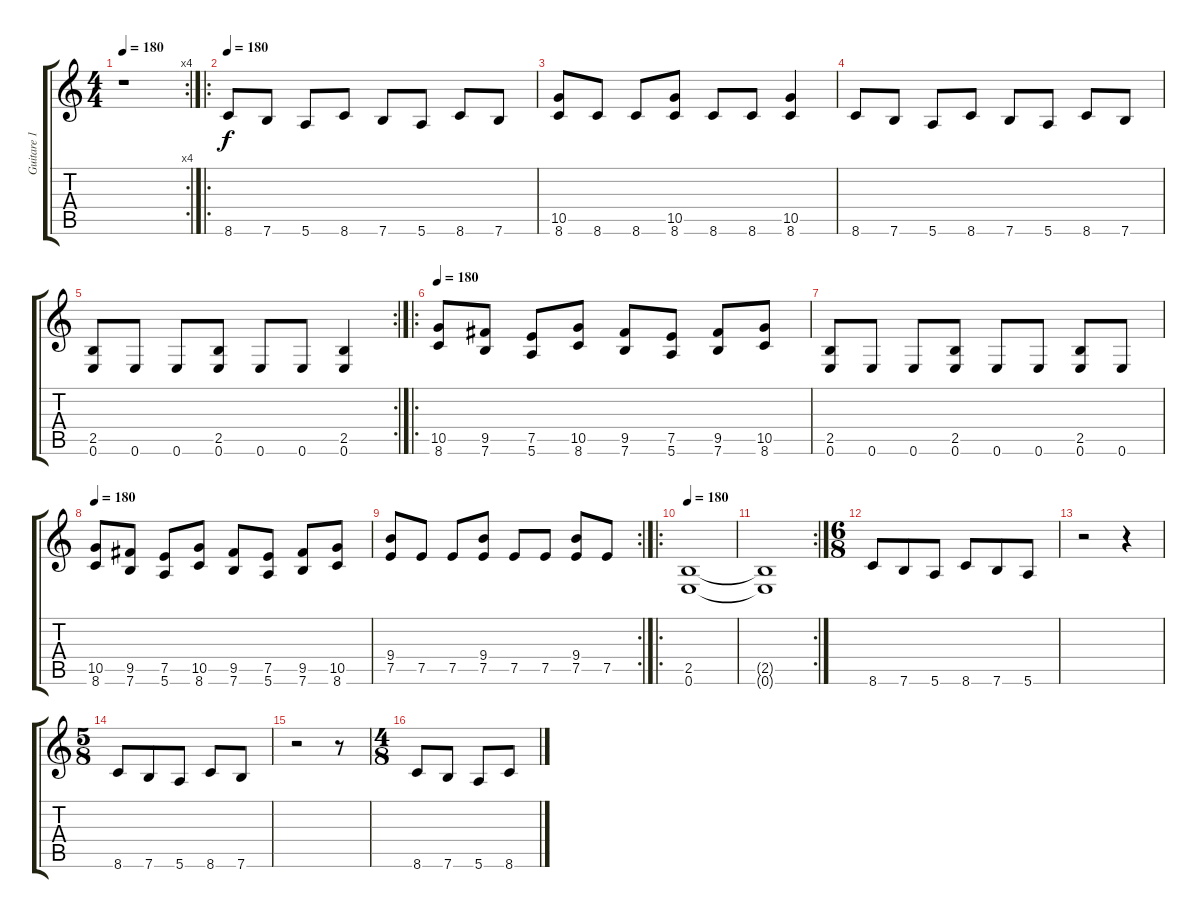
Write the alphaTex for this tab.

\track ("Guitare 1" "Guitare 1") {instrument distortionguitar}
\staff {score tabs}
\tuning (E4 B3 G3 D3 A2 E2) {hide}
\rc 4
\ts (4 4)
\tempo 180
\tempo 105
\tempo 180
\clef g2
\ks c
r.1{dy f instrument distortionguitar} |
\ro
\tempo 180
8.6.8 7.6.8 5.6.8 8.6.8 7.6.8 5.6.8 8.6.8 7.6.8 |
(10.5 8.6).8 8.6.8 8.6.8 (10.5 8.6).8 8.6.8 8.6.8 (10.5 8.6).4 |
8.6.8 7.6.8 5.6.8 8.6.8 7.6.8 5.6.8 8.6.8 7.6.8 |
\rc 2
(2.5 0.6).8 0.6.8 0.6.8 (2.5 0.6).8 0.6.8 0.6.8 (2.5 0.6).4 |
\ro
\tempo 180
(10.5 8.6).8 (9.5 7.6).8 (7.5 5.6).8 (10.5 8.6).8 (9.5 7.6).8 (7.5 5.6).8 (9.5 7.6).8 (10.5 8.6).8 |
(2.5 0.6).8 0.6.8 0.6.8 (2.5 0.6).8 0.6.8 0.6.8 (2.5 0.6).8 0.6.8 |
\tempo 180
(10.5 8.6).8 (9.5 7.6).8 (7.5 5.6).8 (10.5 8.6).8 (9.5 7.6).8 (7.5 5.6).8 (9.5 7.6).8 (10.5 8.6).8 |
\rc 2
(9.4 7.5).8 7.5.8 7.5.8 (9.4 7.5).8 7.5.8 7.5.8 (9.4 7.5).8 7.5.8 |
\ro
\tempo 180
(2.5 0.6).1 |
\rc 2
(2.5{t} 0.6{t}).1 |
\ts (6 8)
8.6.8 7.6.8 5.6.8 8.6.8 7.6.8 5.6.8 |
r.2 r.4 |
\ts (5 8)
8.6.8 7.6.8 5.6.8 8.6.8 7.6.8 |
r.2 r.8 |
\ts (4 8)
8.6.8 7.6.8 5.6.8 8.6.8
